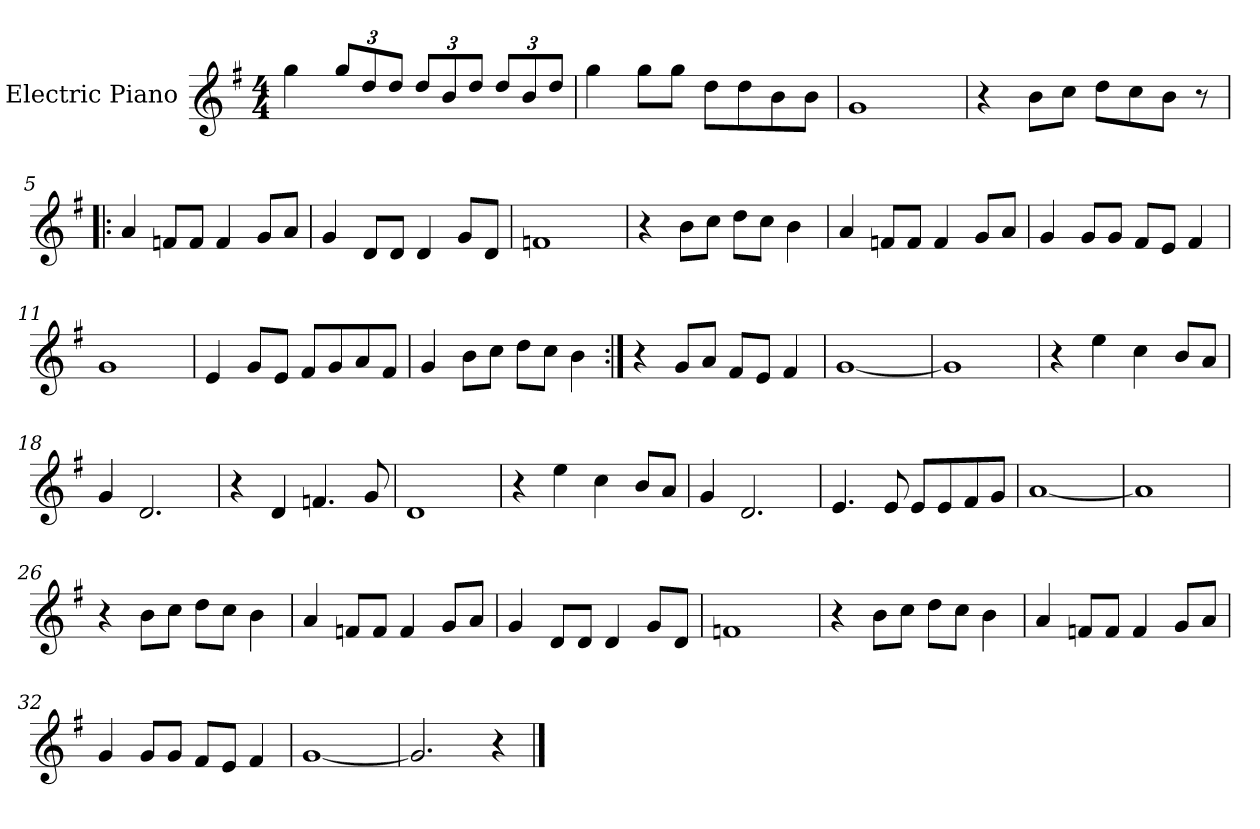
**kern
*part1
*staff1
*I"Electric Piano
*I'E.Pno
*clefG2
*k[f#]
*G:
*M4/4
=1
4gg\
*Xbrackettup
12gg/L
12dd/
12dd/J
12dd/L
12b/
12dd/J
12dd/L
12b/
12dd/J
=2
4gg\
8gg\L
8gg\J
8dd\L
8dd\
8b\
8b\J
=3
1g
=4
4r
8b\L
8cc\J
8dd\L
8cc\
8b\J
8r
!!LO:LB:g=z
=5!|:
4a/
8fn/L
8f/J
4f/
8g/L
8a/J
=6
4g/
8d/L
8d/J
4d/
8g/L
8d/J
=7
1fn
=8
4r
8b\L
8cc\J
8dd\L
8cc\J
4b\
!!LO:LB:g=z
=9
4a/
8fn/L
8f/J
4f/
8g/L
8a/J
=10
4g/
8g/L
8g/J
8f#/L
8e/J
4f#/
=11
1g
=12
4e/
8g/L
8e/J
8f#/L
8g/
8a/
8f#/J
!!LO:LB:g=z
=13
4g/
8b\L
8cc\J
8dd\L
8cc\J
4b\
=14:|!
4r
8g/L
8a/J
8f#/L
8e/J
4f#/
=15
[1g
=16
1g]
!!LO:LB:g=z
=17
4r
4ee\
4cc\
8b/L
8a/J
=18
4g/
2.d/
=19
4r
4d/
4.fn/
8g/
=20
1d
!!LO:LB:g=z
=21
4r
4ee\
4cc\
8b/L
8a/J
=22
4g/
2.d/
=23
4.e/
8e/
8e/L
8e/
8f#/
8g/J
=24
[1a
!!LO:LB:g=z
=25
1a]
=26
4r
8b\L
8cc\J
8dd\L
8cc\J
4b\
=27
4a/
8fn/L
8f/J
4f/
8g/L
8a/J
=28
4g/
8d/L
8d/J
4d/
8g/L
8d/J
!!LO:LB:g=z
=29
1fn
=30
4r
8b\L
8cc\J
8dd\L
8cc\J
4b\
=31
4a/
8fn/L
8f/J
4f/
8g/L
8a/J
=32
4g/
8g/L
8g/J
8f#/L
8e/J
4f#/
=33
[1g
=34
2.g/]
4r
==
*-
